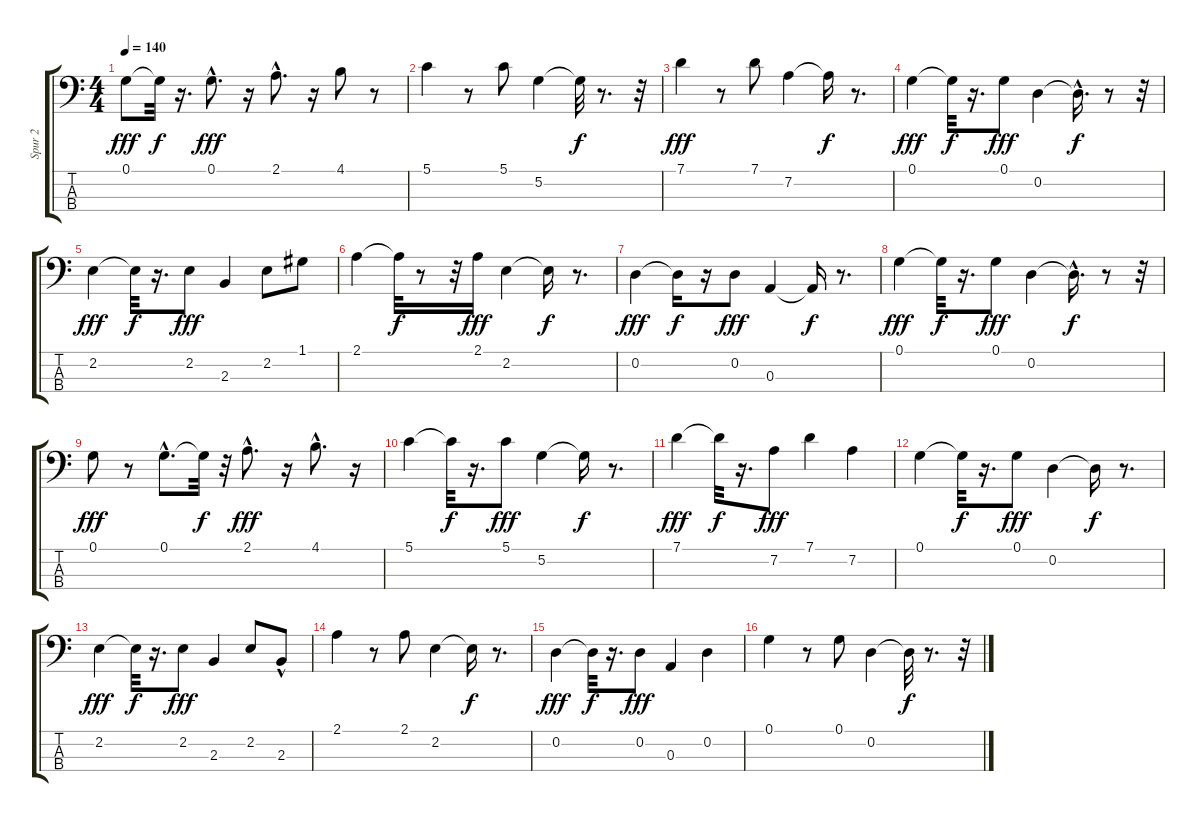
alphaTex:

\track ("Spur 2" "Spur 2") {instrument electricbasspick}
\staff {score tabs}
\tuning (G2 D2 A1 E1) {hide}
\ts (4 4)
\tempo 140
\clef f4
\ks c
0.1.8{dy fff} 0.1{t}.32{dy f} r.16{d} 0.1{hac}.8{d dy fff} r.16 2.1{hac}.8{d} r.16 4.1.8 r.8 |
5.1.4 r.8 5.1.8 5.2.4 5.2{t}.32{dy f} r.8{d} r.32 |
7.1.4{dy fff} r.8 7.1.8 7.2.4 7.2{t}.16{dy f} r.8{d} |
0.1.4{dy fff} 0.1{t}.32{dy f} r.16{d} 0.1.8{dy fff} 0.2.4 0.2{hac t}.16{d dy f} r.8 r.32 |
2.2.4{dy fff} 2.2{t}.32{dy f} r.16{d} 2.2.8{dy fff} 2.3.4 2.2.8 1.1.8 |
2.1.4 2.1{t}.32{dy f} r.8 r.32 2.1.16{dy fff} 2.2.4 2.2{t}.16{dy f} r.8{d} |
0.2.4{dy fff} 0.2{t}.16{dy f} r.16 0.2.8{dy fff} 0.3.4 0.3{t}.16{dy f} r.8{d} |
0.1.4{dy fff} 0.1{t}.32{dy f} r.16{d} 0.1.8{dy fff} 0.2.4 0.2{hac t}.16{d dy f} r.8 r.32 |
0.1.8{dy fff} r.8 0.1{hac}.8{d} 0.1{t}.32{dy f} r.32 2.1{hac}.8{d dy fff} r.16 4.1{hac}.8{d} r.16 |
5.1.4 5.1{t}.32{dy f} r.16{d} 5.1.8{dy fff} 5.2.4 5.2{t}.16{dy f} r.8{d} |
7.1.4{dy fff} 7.1{t}.32{dy f} r.16{d} 7.2.8{dy fff} 7.1.4 7.2.4 |
0.1.4 0.1{t}.32{dy f} r.16{d} 0.1.8{dy fff} 0.2.4 0.2{t}.16{dy f} r.8{d} |
2.2.4{dy fff} 2.2{t}.32{dy f} r.16{d} 2.2.8{dy fff} 2.3.4 2.2.8 2.3{hac}.8 |
2.1.4 r.8 2.1.8 2.2.4 2.2{t}.16{dy f} r.8{d} |
0.2.4{dy fff} 0.2{t}.32{dy f} r.16{d} 0.2.8{dy fff} 0.3.4 0.2.4 |
0.1.4 r.8 0.1.8 0.2.4 0.2{t}.32{dy f} r.8{d} r.32
